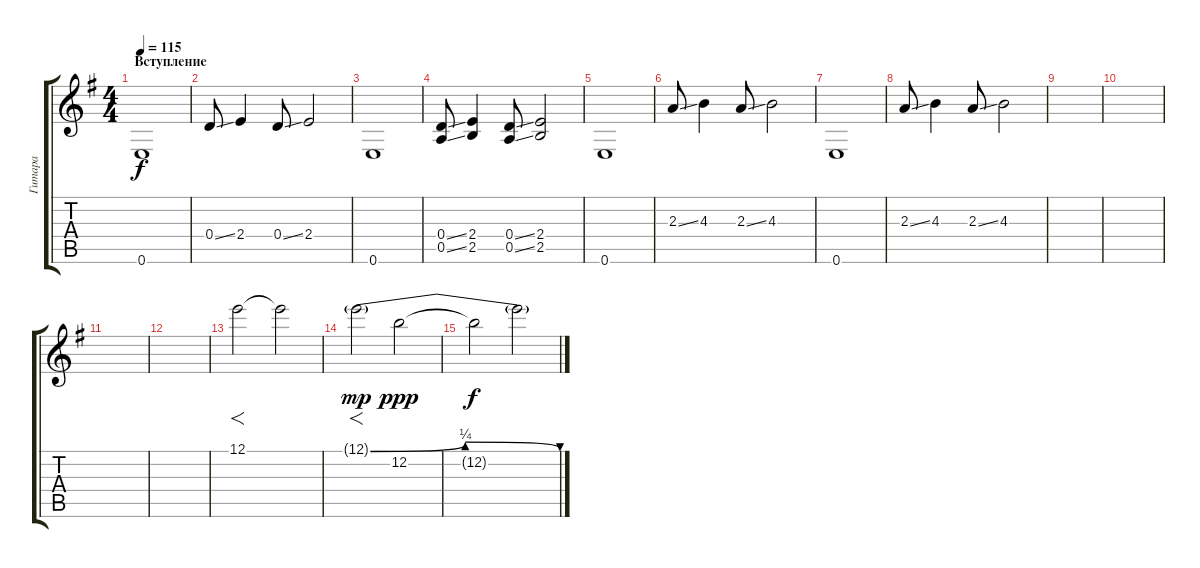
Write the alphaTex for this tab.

\track ("Гитара" "Гитара") {instrument overdrivenguitar}
\staff {score tabs}
\tuning (E4 B3 G3 D3 A2 E2) {hide}
\ts (4 4)
\section ("" "Вступление")
\tempo 115
\clef g2
\ks g
0.6.1{dy f instrument electricbassfinger} |
0.4{ss}.8 2.4.4 0.4{ss}.8 2.4.2 |
0.6.1 |
(0.4{ss} 0.5{ss}).8 (2.4 2.5).4 (0.4{ss} 0.5{ss}).8 (2.4 2.5).2 |
0.6.1 |
2.3{ss}.8{instrument electricbassfinger} 4.3.4 2.3{ss}.8 4.3.2 |
0.6.1 |
2.3{ss}.8 4.3.4 2.3{ss}.8 4.3.2 |
|
|
|
|
12.1.2{f} 12.1{t}.2 |
12.1{be (bendrelease 0 0 30 1 30 1 60 0) g}.2{f dy mp} 12.2.2{dy ppp} |
12.2{t}.2{dy f} 12.1{t}.2
